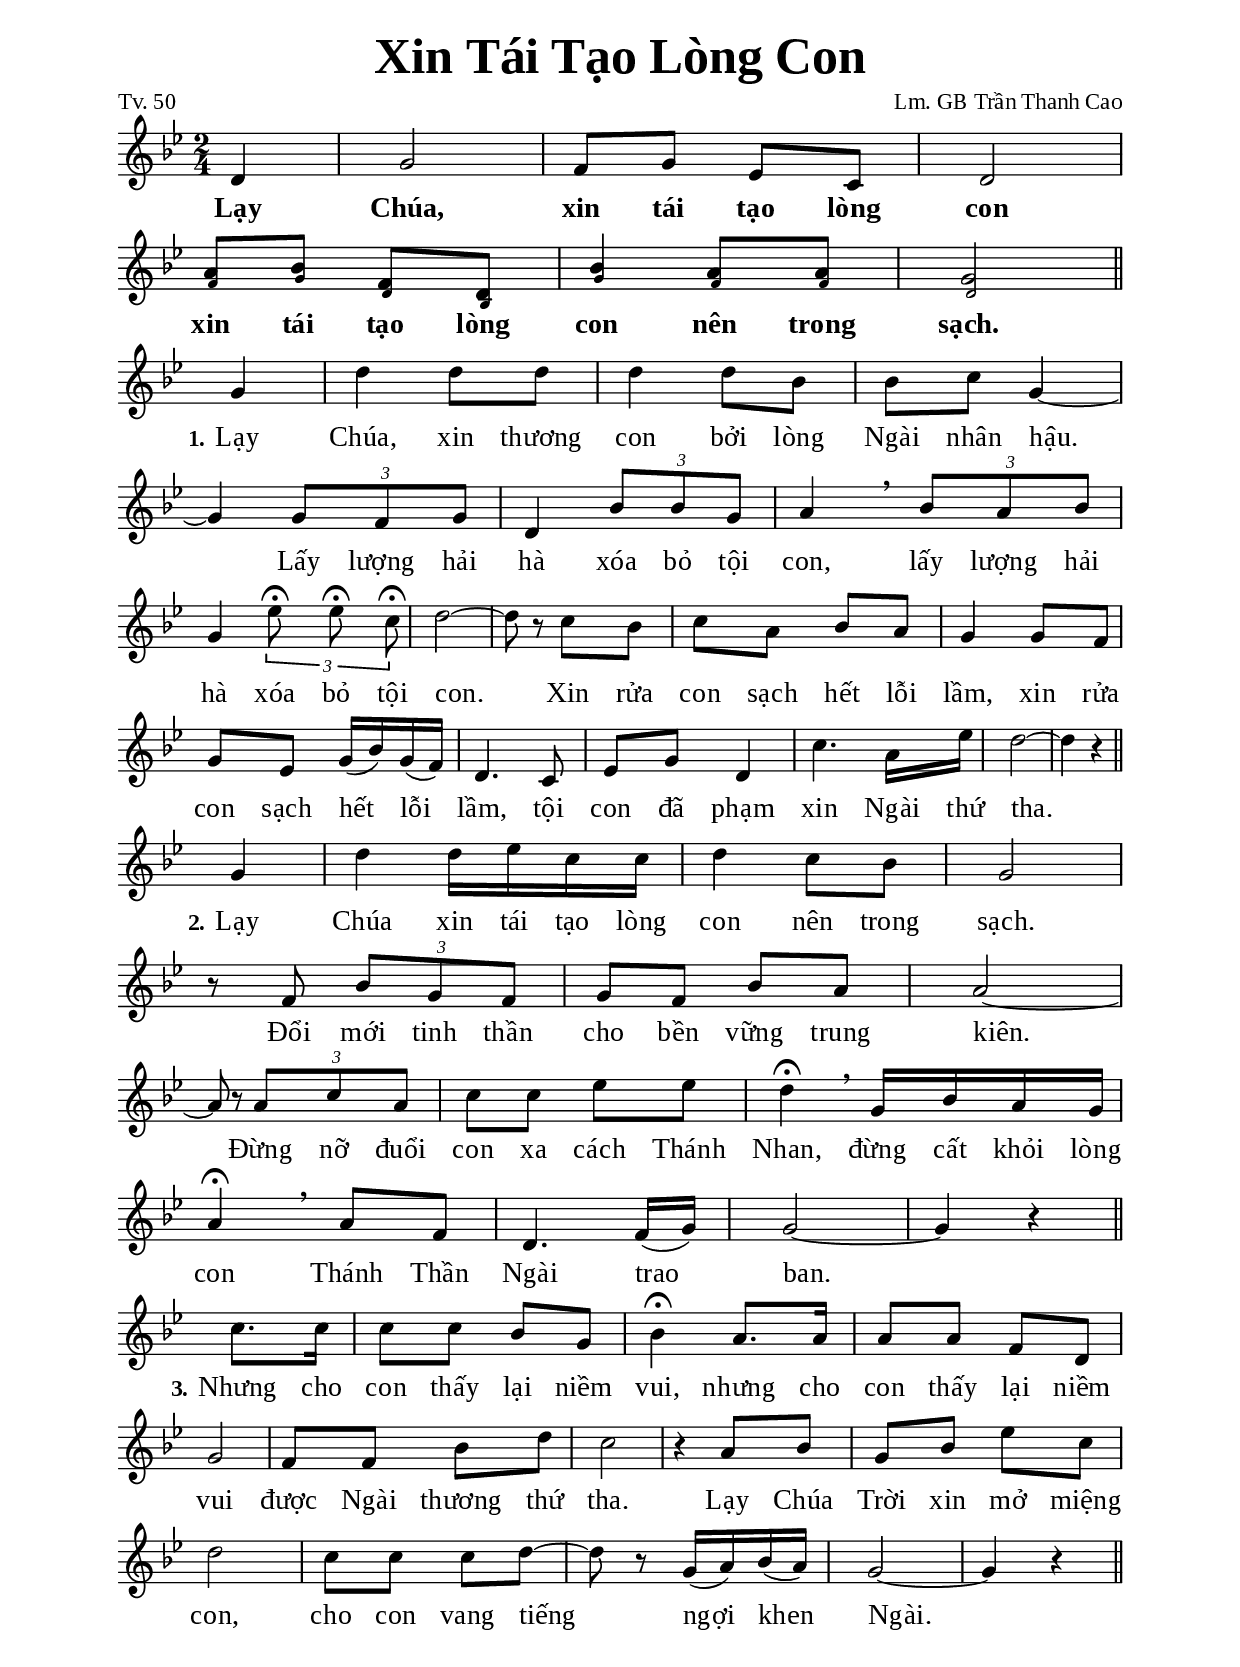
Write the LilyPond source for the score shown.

% Cài đặt chung
\version "2.22.1"
\include "english.ly"

\header {
  title = \markup { \fontsize #3 "Xin Tái Tạo Lòng Con" }
  poet = "Tv. 50"
  composer = "Lm. GB Trần Thanh Cao"
  %arranger = " "
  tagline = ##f
}

% Nhạc điệp khúc
nhacDiepKhucSop = \relative c' {
  \partial 4 d4 |
  g2 |
  f8 g ef c |
  d2 |
  a'8 bf f d |
  bf'4 a8 a |
  g2 \bar "||"
}

nhacDiepKhucBas = \relative c' {
  \skip 4
  \skip 2
  \skip 2
  \skip 2
  f8 g d bf |
  g'4 f8 f |
  d2
}

% Nhạc phiên khúc
nhacPhienKhucMot = \relative c'' {
  \partial 4 g4 |
  d' d8 d |
  d4 d8 bf |
  bf c g4 ~ |
  g \tuplet 3/2 { g8 f g } |
  d4 \tuplet 3/2 { bf'8 bf g } |
  a4 \breathe \tuplet 3/2 { bf8 a bf } |
  \autoBeamOff
  g4 \tuplet 3/2 { ef'8 \fermata ef \fermata c \fermata } |
  \autoBeamOn
  d2 ~ |
  d8 r c bf |
  c a bf a |
  g4 g8 f |
  g ef g16 (bf) g (f) |
  d4. c8 |
  ef8 g d4 |
  c'4. a16 ef' |
  d2 ~ |
  d4 r \bar "||"
}

nhacPhienKhucHai = \relative c'' {
  \partial 4 g4 |
  d'4 d16 ef c c |
  d4 c8 bf |
  g2 |
  r8 f \tuplet 3/2 { bf8 g f } |
  g f bf a |
  a2 ~ |
  a8 r \tuplet 3/2 { a8 c a } |
  c c ef ef |
  d4 \fermata \breathe g,16 bf a g |
  a4 \fermata \breathe a8 f |
  d4. f16 (g) |
  g2 ~ |
  g4 r \bar "||"
}

nhacPhienKhucBa = \relative c'' {
  \partial 4 c8. c16 |
  c8 c bf g |
  bf4 \fermata a8. a16 |
  a8 a f d |
  g2 |
  f8 f bf d |
  c2 |
  r4 a8 bf |
  g bf ef c |
  d2 |
  c8 c c d ~ |
  d r g,16 (a) bf (a) |
  g2 ~ |
  g4 r \bar "||"
}

% Lời điệp khúc
loiDiepKhuc = \lyricmode {
  Lạy Chúa, xin tái tạo lòng con
  xin tái tạo lòng con nên trong sạch.
}

% Lời phiên khúc
loiPhienKhucMot = \lyricmode {
  \set stanza = #"1."
  Lạy Chúa, xin thương con bởi lòng Ngài nhân hậu.
  Lấy lượng hải hà xóa bỏ tội con,
  lấy lượng hải hà xóa bỏ tội con.
  Xin rửa con sạch hết lỗi lầm,
  xin rửa con sạch hết lỗi lầm,
  tội con đã phạm xin Ngài thứ tha.
}

loiPhienKhucHai = \lyricmode {
  \set stanza = #"2."
  Lạy Chúa xin tái tạo lòng con nên trong sạch.
  Đổi mới tinh thần cho bền vững trung kiên.
  Đừng nỡ đuổi con xa cách Thánh Nhan,
  đừng cất khỏi lòng con Thánh Thần Ngài trao ban.
}

loiPhienKhucBa = \lyricmode {
  \set stanza = #"3."
  Nhưng cho con thấy lại niềm vui,
  nhưng cho con thấy lại niềm vui
  được Ngài thương thứ tha.
  Lạy Chúa Trời xin mở miệng con,
  cho con vang tiếng ngợi khen Ngài.
}


% Dàn trang
\paper {
  #(set-paper-size "a4")
  top-margin = 10\mm
  bottom-margin = 10\mm
  left-margin = 20\mm
  right-margin = 20\mm
  indent = #0
  #(define fonts
    (make-pango-font-tree
      "Liberation Serif"
      "Liberation Serif"
      "Liberation Serif"
      (/ 20 20)))
  page-count = #1
  system-system-spacing = #'((basic-distance . 11)
                             (minimum-distance . 11)
                             (padding . 1))
  score-system-spacing = #'((basic-distance . 11)
                             (minimum-distance . 11)
                             (padding . 1))
  
}

% Thiết lập tông và nhịp
TongNhip = { \key bf \major \time 2/4 }

% Đổi kích thước nốt cho bè phụ
notBePhu =
#(define-music-function (font-size music) (number? ly:music?)
   (for-some-music
     (lambda (m)
       (if (music-is-of-type? m 'rhythmic-event)
           (begin
             (set! (ly:music-property m 'tweaks)
                   (cons `(font-size . ,font-size)
                         (ly:music-property m 'tweaks)))
             #t)
           #f))
     music)
   music)

\score {
  \new ChoirStaff <<
    \new Staff = diepKhuc \with {
        \consists "Merge_rests_engraver"
        %\magnifyStaff #(magstep +1)
        printPartCombineTexts = ##f
      }
      <<
      \new Voice \TongNhip \partCombine 
        \nhacDiepKhucSop
        \notBePhu -3 { \nhacDiepKhucBas }
      \new NullVoice = nhacThamChieu \nhacDiepKhucSop
      \new Lyrics \with {
          \override VerticalAxisGroup.
            nonstaff-relatedstaff-spacing.padding = #1
          \override VerticalAxisGroup.
            nonstaff-unrelatedstaff-spacing.padding = #1
        }
        \lyricsto nhacThamChieu \loiDiepKhuc
      >>
  >>
  \layout {
    \override Lyrics.LyricText.font-series = #'bold
    \override Lyrics.LyricText.font-size = #+2
    \override Lyrics.LyricSpace.minimum-distance = #5
    \override Score.BarNumber.break-visibility = ##(#f #f #f)
    \override Score.SpacingSpanner.uniform-stretching = ##t
  }
}

\score {
  \new ChoirStaff <<
    \new Staff = phienKhuc \with {
        %\magnifyStaff #(magstep +1)
      }
      <<
      \new Voice = beSop {
        \TongNhip \nhacPhienKhucMot
      }
    >>
    \new Lyrics \with {
          \override VerticalAxisGroup.
            nonstaff-relatedstaff-spacing.padding = #1
          \override VerticalAxisGroup.
            nonstaff-unrelatedstaff-spacing.padding = #1
        }
        \lyricsto beSop \loiPhienKhucMot
  >>
  \layout {
    \override Staff.TimeSignature.transparent = ##t
    \override Lyrics.LyricText.font-size = #+2
    \override Lyrics.LyricSpace.minimum-distance = #2.5
    \override Score.BarNumber.break-visibility = ##(#f #f #f)
    \override Score.SpacingSpanner.uniform-stretching = ##t
  }
}

\score {
  \new ChoirStaff <<
    \new Staff = phienKhuc \with {
        %\magnifyStaff #(magstep +1)
      }
      <<
      \new Voice = beSop {
        \TongNhip \nhacPhienKhucHai
      }
    >>
    \new Lyrics \with {
          \override VerticalAxisGroup.
            nonstaff-relatedstaff-spacing.padding = #1.2
          \override VerticalAxisGroup.
            nonstaff-unrelatedstaff-spacing.padding = #1
        }
        \lyricsto beSop \loiPhienKhucHai
  >>
  \layout {
    \override Staff.TimeSignature.transparent = ##t
    \override Lyrics.LyricText.font-size = #+2
    \override Lyrics.LyricSpace.minimum-distance = #2.5
    \override Score.BarNumber.break-visibility = ##(#f #f #f)
    \override Score.SpacingSpanner.uniform-stretching = ##t
  }
}

\score {
  \new ChoirStaff <<
    \new Staff = phienKhuc \with {
        %\magnifyStaff #(magstep +1)
      }
      <<
      \new Voice = beSop {
        \TongNhip \nhacPhienKhucBa
      }
    >>
    \new Lyrics \with {
          \override VerticalAxisGroup.
            nonstaff-relatedstaff-spacing.padding = #1
          \override VerticalAxisGroup.
            nonstaff-unrelatedstaff-spacing.padding = #1
        }
        \lyricsto beSop \loiPhienKhucBa
  >>
  \layout {
    \override Staff.TimeSignature.transparent = ##t
    \override Lyrics.LyricText.font-size = #+2
    \override Lyrics.LyricSpace.minimum-distance = #2.2
    \override Score.BarNumber.break-visibility = ##(#f #f #f)
    \override Score.SpacingSpanner.uniform-stretching = ##t
  }
}
